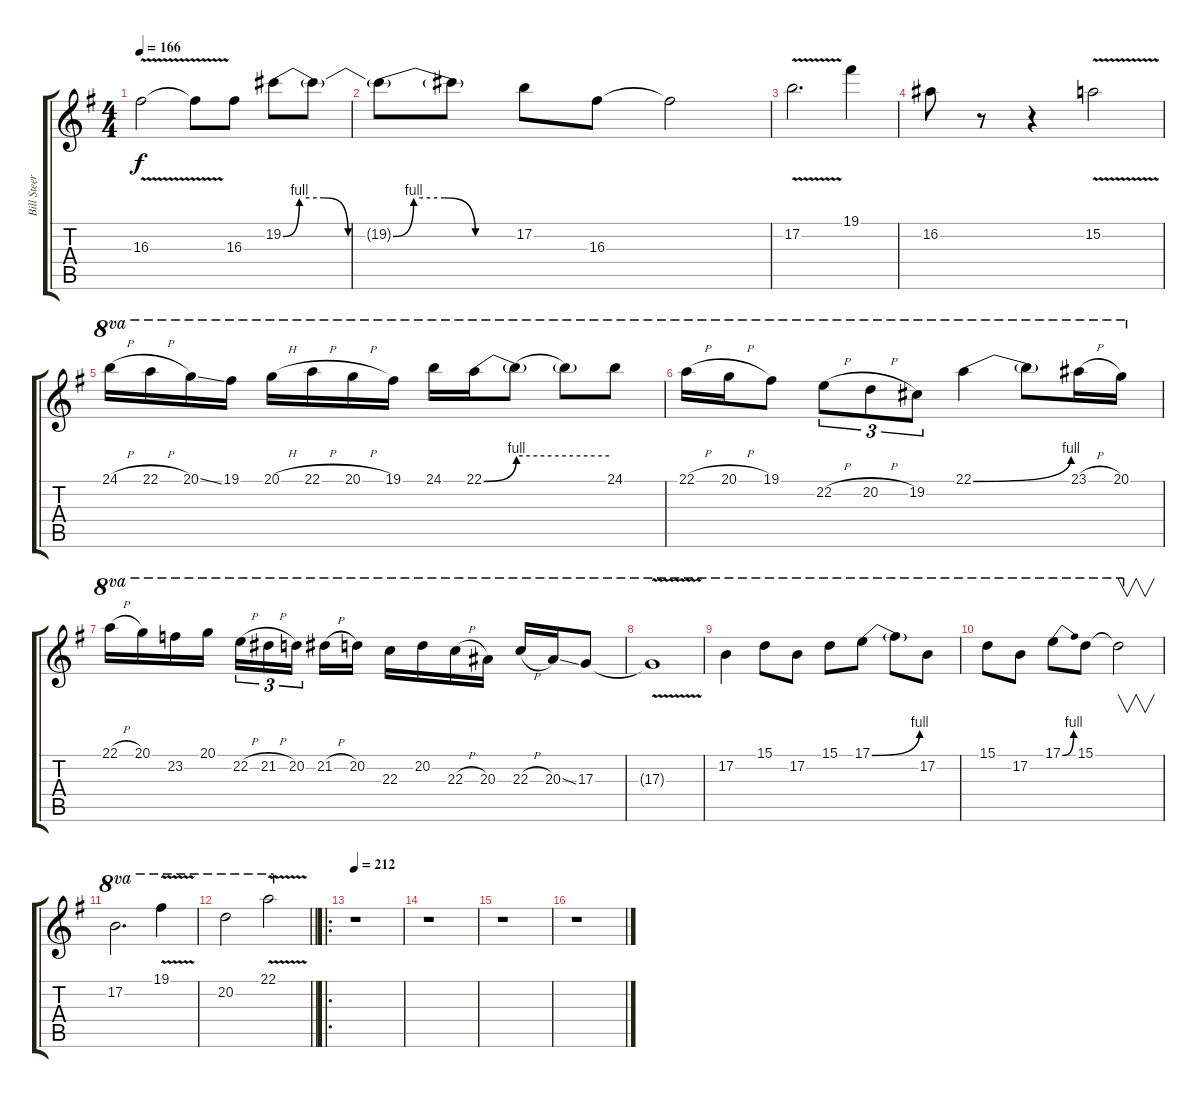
\track ("Bill Steer lead overdub" "Bill Steer") {instrument distortionguitar}
\staff {score tabs}
\tuning (B3 Gb3 D3 A2 E2 B1) {hide}
\ts (4 4)
\tempo 166
\clef g2
\ks g
16.3{v}.2{dy f} 16.3{t}.8 16.3.8 19.2{be (custom 0 0 10 4 25 4 40 0 60 0)}.8 19.2{t}.8 |
19.2{be (custom 0 0 10 4 25 4 40 0 60 0) t}.8 19.2{t}.8 17.2.8 16.3.8 16.3{t}.2 |
17.2{v}.2{d} 19.1.4 |
16.2.8 r.8 r.4 15.2{v}.2 |
24.1{h}.16{ot 8va} 22.1{h}.16{ot 8va} 20.1{ss}.16{ot 8va} 19.1.16{ot 8va} 20.1{h}.16{ot 8va} 22.1{h}.16{ot 8va} 20.1{h}.16{ot 8va} 19.1.16{ot 8va} 24.1.16{ot 8va} 22.1{be (bend 0 0 60 4)}.16{ot 8va} 22.1{be (hold 0 4 60 4) t}.8{ot 8va} 22.1{t}.8{ot 8va} 24.1.8{ot 8va} |
22.1{h}.16{ot 8va} 20.1{h}.16{ot 8va} 19.1.8{ot 8va} 22.2{h}.8{tu (3 2) ot 8va} 20.2{h}.8{tu (3 2) ot 8va} 19.2.8{tu (3 2) ot 8va} 22.1{be (bend 0 0 60 4)}.4{ot 8va} 22.1{t}.8{ot 8va} 23.1{h}.16{ot 8va} 20.1.16{ot 8va} |
22.1{h}.16{ot 8va} 20.1.16{ot 8va} 23.2.16{ot 8va} 20.1.16{ot 8va} 22.2{h}.16{tu (3 2) ot 8va} 21.2{h}.16{tu (3 2) ot 8va} 20.2.16{tu (3 2) ot 8va beam splitsecondary} 21.2{h}.16{ot 8va} 20.2.16{ot 8va} 22.3.16{ot 8va} 20.2.16{ot 8va} 22.3{h}.16{ot 8va} 20.3.16{ot 8va} 22.3{h}.16{ot 8va} 20.3{ss}.16{ot 8va} 17.3.8{ot 8va} |
17.3{v t}.1{ot 8va} |
17.2.4{ot 8va} 15.1.8{ot 8va} 17.2.8{ot 8va} 15.1.8{ot 8va} 17.1{be (bend 0 0 60 4)}.8{ot 8va} 17.1{t}.8{ot 8va} 17.2.8{ot 8va} |
15.1.8{ot 8va} 17.2.8{ot 8va} 17.1{be (bend 0 0 60 4)}.8{ot 8va} 15.1.8{ot 8va} 15.1{t}.2{v ot 8va} |
17.2.2{d ot 8va} 19.1{v}.4{ot 8va} |
\barLineRight lightlight
20.2.2{ot 8va} 22.1{v}.2{ot 8va} |
\ro
\tempo 212
r.1 |
r.1 |
r.1 |
r.1
